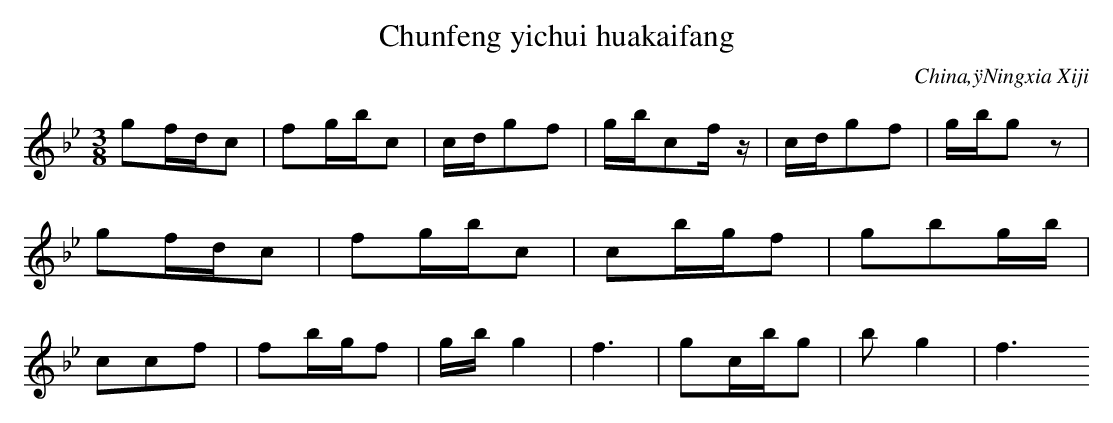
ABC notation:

X:1
T: Chunfeng yichui huakaifang
O: China,ÿNingxia Xiji
M: 3/8
L: 1/16
K: Bb
g2fdc2 | f2gbc2 | cdg2f2 | gbc2fz | cdg2f2 | gbg2z2 |
g2fdc2 | f2gbc2 | c2bgf2 | g2b2gb |
c2c2f2 | f2bgf2 | gbg4 | f6 | g2cbg2 | b2g4 | f6
